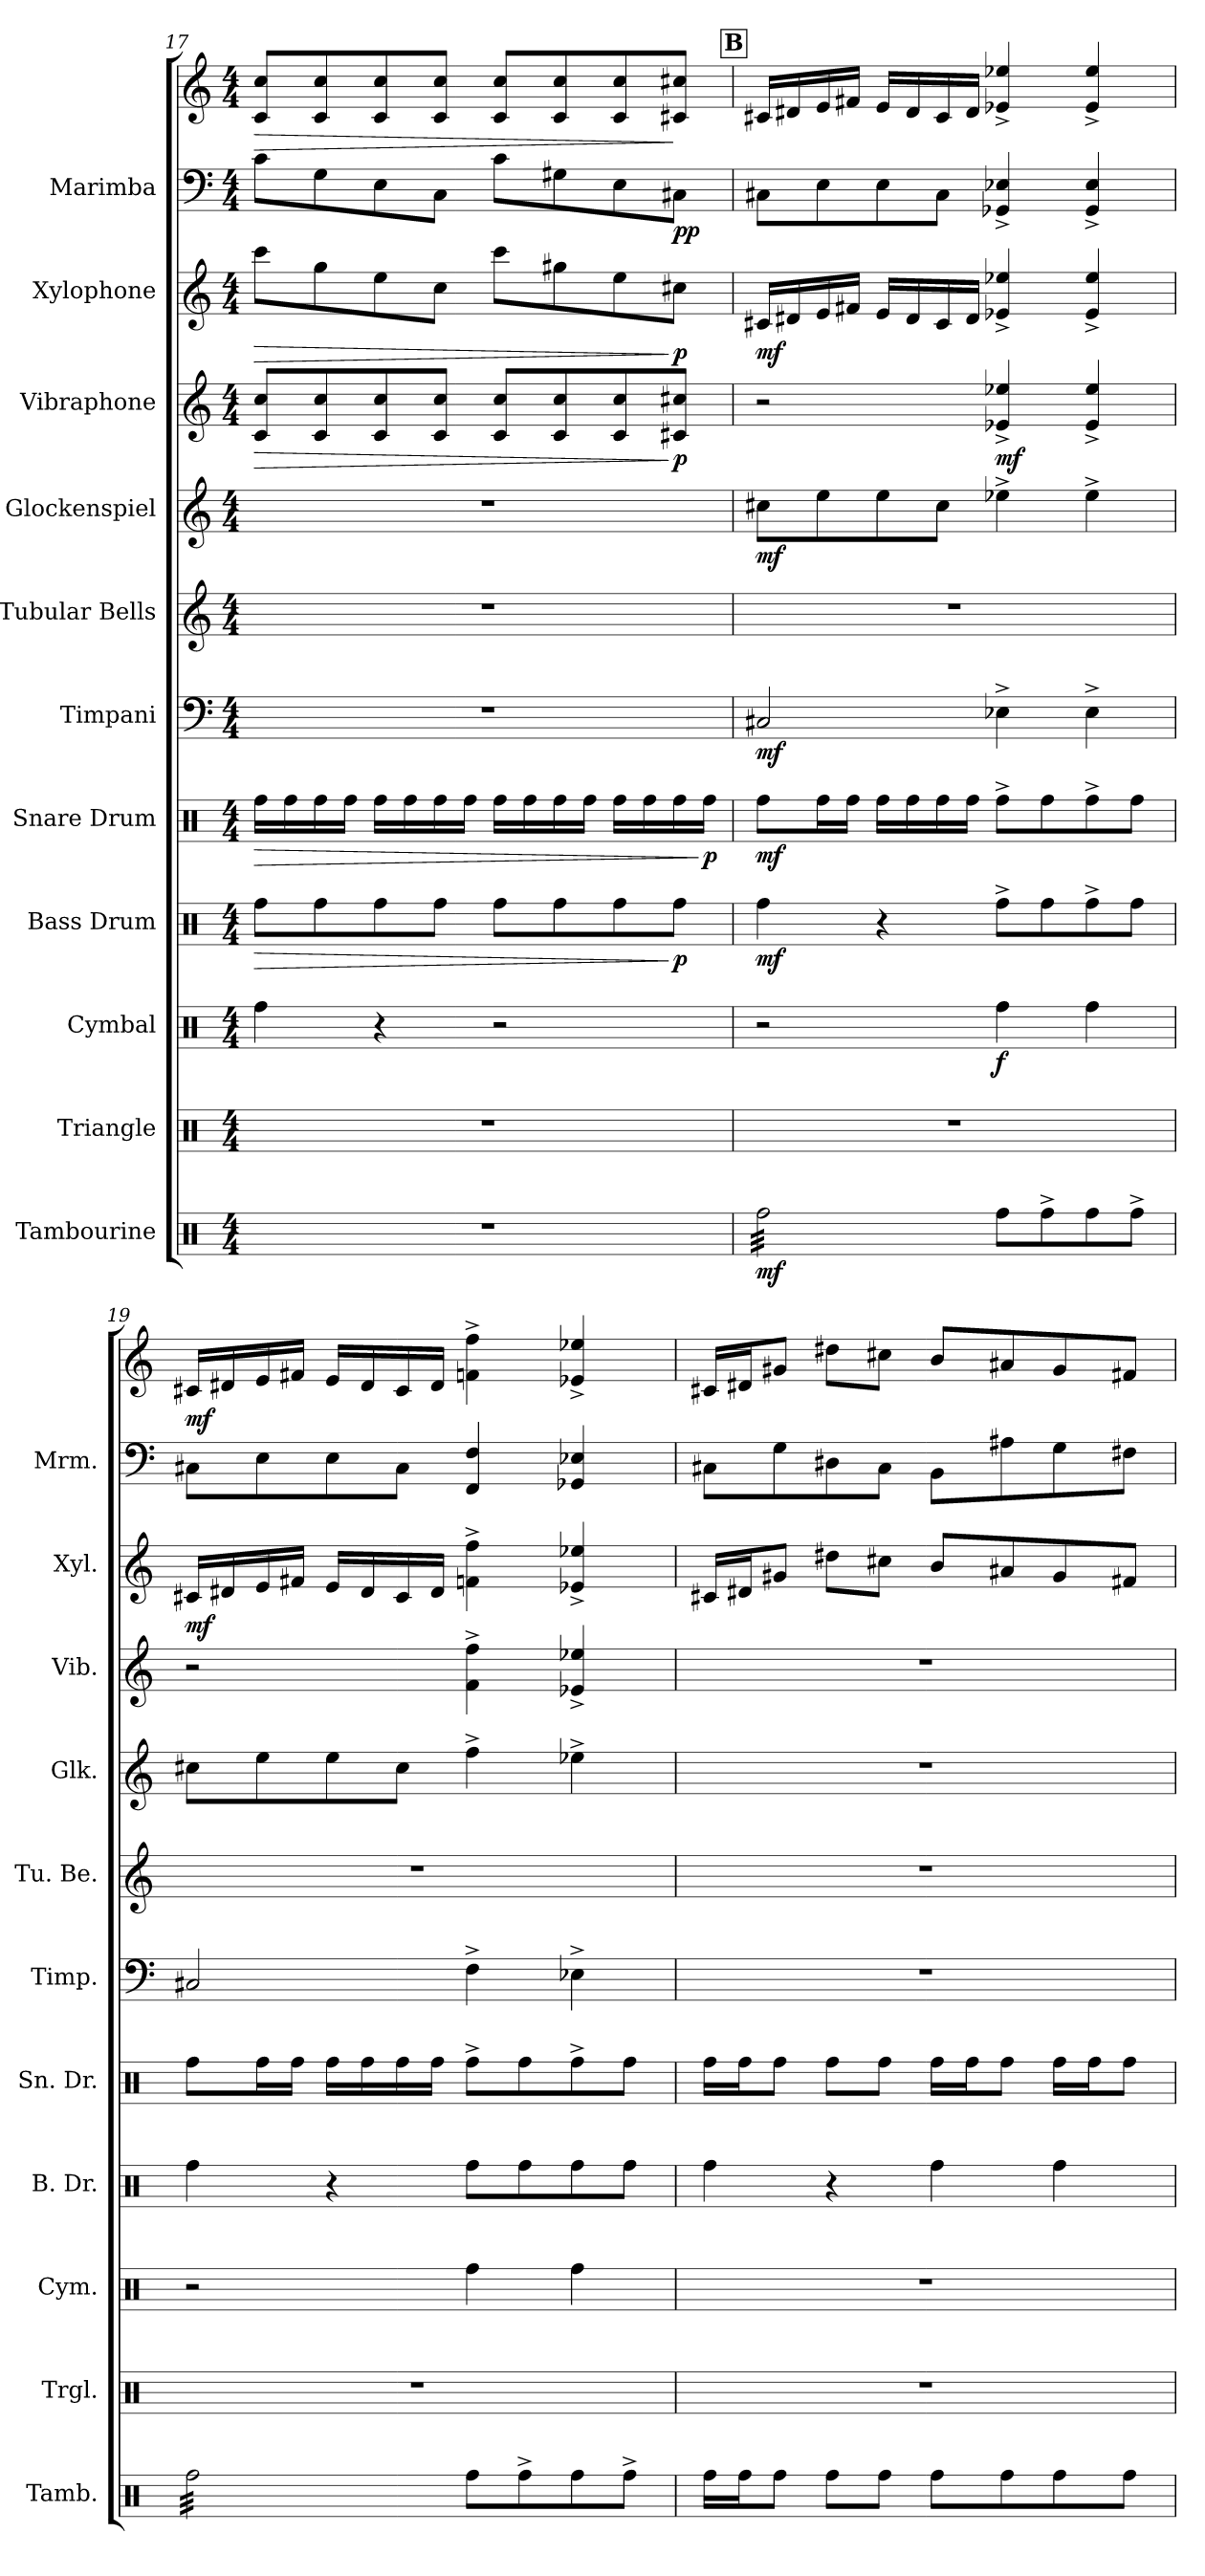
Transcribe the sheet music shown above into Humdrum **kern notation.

**kern	**dynam	**kern	**kern	**dynam	**kern	**dynam	**kern	**dynam	**kern	**dynam	**kern	**kern	**dynam	**kern	**dynam	**kern	**dynam	**kern	**kern	**dynam
*part11	*part11	*part10	*part9	*part9	*part8	*part8	*part7	*part7	*part6	*part6	*part5	*part4	*part4	*part3	*part3	*part2	*part2	*part1	*part1	*part1
*staff12	*staff12	*staff11	*staff10	*staff10	*staff9	*staff9	*staff8	*staff8	*staff7	*staff7	*staff6	*staff5	*staff5	*staff4	*staff4	*staff3	*staff3	*staff2	*staff1	*staff1/2
*I"Tambourine	*	*I"Triangle	*I"Cymbal	*	*I"Bass Drum	*	*I"Snare Drum	*	*I"Timpani	*	*I"Tubular Bells	*I"Glockenspiel	*	*I"Vibraphone	*	*I"Xylophone	*	*I"Marimba	*	*
*I'Tamb.	*	*I'Trgl.	*I'Cym.	*	*I'B. Dr.	*	*I'Sn. Dr.	*	*I'Timp.	*	*I'Tu. Be.	*I'Glk.	*	*I'Vib.	*	*I'Xyl.	*	*I'Mrm.	*	*
!!LO:PB:g=z
*clefX	*	*clefX	*clefX	*	*clefX	*	*clefX	*	*clefF4	*	*clefG2	*clefG2	*	*clefG2	*	*clefG2	*	*clefF4	*clefG2	*
*	*	*	*	*	*	*	*	*	*	*	*	*ITrd-14c-24	*	*	*	*ITrd-7c-12	*	*	*	*
*k[]	*	*k[]	*k[]	*	*k[]	*	*k[]	*	*k[]	*	*k[]	*k[]	*	*k[]	*	*k[]	*	*k[]	*k[]	*
*M4/4	*	*M4/4	*M4/4	*	*M4/4	*	*M4/4	*	*M4/4	*	*M4/4	*M4/4	*	*M4/4	*	*M4/4	*	*M4/4	*M4/4	*
=17	=17	=17	=17	=17	=17	=17	=17	=17	=17	=17	=17	=17	=17	=17	=17	=17	=17	=17	=17	=17
!	!	!	!	!	!	!LO:HP:b	!	!LO:HP:b	!	!	!	!	!	!	!LO:HP:b	!	!LO:HP:b	!	!	!LO:HP:b
1r	.	1r	4Rff\	.	8Rff\L	>	16Rff\LL	>	1r	.	1r	1r	.	8c/ 8cc/L	>	8cccc\L	>	8c\L	8c/ 8cc/L	>
.	.	.	.	.	.	.	16Rff\	.	.	.	.	.	.	.	.	.	.	.	.	.
.	.	.	.	.	8Rff\	.	16Rff\	.	.	.	.	.	.	8c/ 8cc/	.	8ggg\	.	8G\	8c/ 8cc/	.
.	.	.	.	.	.	.	16Rff\JJ	.	.	.	.	.	.	.	.	.	.	.	.	.
.	.	.	4r	.	8Rff\	.	16Rff\LL	.	.	.	.	.	.	8c/ 8cc/	.	8eee\	.	8E\	8c/ 8cc/	.
.	.	.	.	.	.	.	16Rff\	.	.	.	.	.	.	.	.	.	.	.	.	.
.	.	.	.	.	8Rff\J	.	16Rff\	.	.	.	.	.	.	8c/ 8cc/J	.	8ccc\J	.	8C\J	8c/ 8cc/J	.
.	.	.	.	.	.	.	16Rff\JJ	.	.	.	.	.	.	.	.	.	.	.	.	.
.	.	.	2r	.	8Rff\L	.	16Rff\LL	.	.	.	.	.	.	8c/ 8cc/L	.	8cccc\L	.	8c\L	8c/ 8cc/L	.
.	.	.	.	.	.	.	16Rff\	.	.	.	.	.	.	.	.	.	.	.	.	.
.	.	.	.	.	8Rff\	.	16Rff\	.	.	.	.	.	.	8c/ 8cc/	.	8ggg#X\	.	8G#X\	8c/ 8cc/	.
.	.	.	.	.	.	.	16Rff\JJ	.	.	.	.	.	.	.	.	.	.	.	.	.
.	.	.	.	.	8Rff\	.	16Rff\LL	.	.	.	.	.	.	8c/ 8cc/	.	8eee\	.	8E\	8c/ 8cc/	.
.	.	.	.	.	.	.	16Rff\	.	.	.	.	.	.	.	.	.	.	.	.	.
!	!	!	!	!	!	!LO:DY:n=1:b	!	!	!	!	!	!	!	!	!LO:DY:n=1:b	!	!LO:DY:n=1:b	!	!	!LO:DY:n=1:b=2
!	!	!	!	!	!	!	!	!	!	!	!	!	!	!	!	!	!	!	!	!LO:DY:n=2:b
.	.	.	.	.	8Rff\J	] p	16Rff\	.	.	.	.	.	.	8c#X/ 8cc#X/J	] p	8ccc#X\J	] p	8C#X\J	8c#X/ 8cc#X/J	] p p
!	!	!	!	!	!	!	!	!LO:DY:n=1:b	!	!	!	!	!	!	!	!	!	!	!	!
.	.	.	.	.	.	.	16Rff\JJ	] p	.	.	.	.	.	.	.	.	.	.	.	.
!!LO:REH:place=s1:a:B:fs=14:t=B
=18	=18	=18	=18	=18	=18	=18	=18	=18	=18	=18	=18	=18	=18	=18	=18	=18	=18	=18	=18	=18
!	!LO:DY:b	!	!	!	!	!LO:DY:b	!	!LO:DY:b	!	!LO:DY:b	!	!	!LO:DY:b	!	!	!	!LO:DY:b	!	!	!LO:DY:b=2
!	!	!	!	!	!	!	!	!	!	!	!	!	!	!	!	!	!	!	!	!LO:DY:n=1:b
*tremolo	*	*	*	*	*	*	*	*	*	*	*	*	*	*	*	*	*	*	*	*
32Rff\LLL	mf	1r	2r	.	4Rff\	mf	8Rff\L	mf	2C#X/	mf	1r	8cccc#X\L	mf	2r	.	16cc#X/LL	mf	8C#X\L	16c#X/LL	mf mf
32Rff\	.	.	.	.	.	.	.	.	.	.	.	.	.	.	.	.	.	.	.	.
32Rff\	.	.	.	.	.	.	.	.	.	.	.	.	.	.	.	16dd#X/	.	.	16d#X/	.
32Rff\	.	.	.	.	.	.	.	.	.	.	.	.	.	.	.	.	.	.	.	.
32Rff\	.	.	.	.	.	.	16Rff\L	.	.	.	.	8eeee\	.	.	.	16ee/	.	8E\	16e/	.
32Rff\	.	.	.	.	.	.	.	.	.	.	.	.	.	.	.	.	.	.	.	.
32Rff\	.	.	.	.	.	.	16Rff\JJ	.	.	.	.	.	.	.	.	16ff#X/JJ	.	.	16f#X/JJ	.
32Rff\	.	.	.	.	.	.	.	.	.	.	.	.	.	.	.	.	.	.	.	.
32Rff\	.	.	.	.	4r	.	16Rff\LL	.	.	.	.	8eeee\	.	.	.	16ee/LL	.	8E\	16e/LL	.
32Rff\	.	.	.	.	.	.	.	.	.	.	.	.	.	.	.	.	.	.	.	.
32Rff\	.	.	.	.	.	.	16Rff\	.	.	.	.	.	.	.	.	16dd#/	.	.	16d#/	.
32Rff\	.	.	.	.	.	.	.	.	.	.	.	.	.	.	.	.	.	.	.	.
32Rff\	.	.	.	.	.	.	16Rff\	.	.	.	.	8cccc#\J	.	.	.	16cc#/	.	8C#\J	16c#/	.
32Rff\	.	.	.	.	.	.	.	.	.	.	.	.	.	.	.	.	.	.	.	.
32Rff\	.	.	.	.	.	.	16Rff\JJ	.	.	.	.	.	.	.	.	16dd#/JJ	.	.	16d#/JJ	.
32Rff\JJJ	.	.	.	.	.	.	.	.	.	.	.	.	.	.	.	.	.	.	.	.
*Xtremolo	*	*	*	*	*	*	*	*	*	*	*	*	*	*	*	*	*	*	*	*
!	!	!	!	!LO:DY:b	!	!	!	!	!	!	!	!	!	!	!LO:DY:b	!	!	!	!	!
8Rff\L	.	.	4Rff\	f	8Rff^\L	.	8Rff^\L	.	4E-X^\	.	.	4eeee-X^\	.	4e-X/^ 4ee-X/^	mf	4ee-X/^ 4eee-X/^	.	4GG-X/^ 4E-X/^	4e-X/^ 4ee-X/^	.
8Rff^\	.	.	.	.	8Rff\	.	8Rff\	.	.	.	.	.	.	.	.	.	.	.	.	.
8Rff\	.	.	4Rff\	.	8Rff^\	.	8Rff^\	.	4E-^\	.	.	4eeee-^\	.	4e-/^ 4ee-/^	.	4ee-/^ 4eee-/^	.	4GG-/^ 4E-/^	4e-/^ 4ee-/^	.
8Rff^\J	.	.	.	.	8Rff\J	.	8Rff\J	.	.	.	.	.	.	.	.	.	.	.	.	.
!!LO:PB:g=z
=19	=19	=19	=19	=19	=19	=19	=19	=19	=19	=19	=19	=19	=19	=19	=19	=19	=19	=19	=19	=19
!	!	!	!	!	!	!	!	!	!	!	!	!	!	!	!	!	!LO:DY:b	!	!	!LO:DY:b
*tremolo	*	*	*	*	*	*	*	*	*	*	*	*	*	*	*	*	*	*	*	*
32Rff\LLL	.	1r	2r	.	4Rff\	.	8Rff\L	.	2C#X/	.	1r	8cccc#X\L	.	2r	.	16cc#X/LL	mf	8C#X\L	16c#X/LL	mf
32Rff\	.	.	.	.	.	.	.	.	.	.	.	.	.	.	.	.	.	.	.	.
32Rff\	.	.	.	.	.	.	.	.	.	.	.	.	.	.	.	16dd#X/	.	.	16d#X/	.
32Rff\	.	.	.	.	.	.	.	.	.	.	.	.	.	.	.	.	.	.	.	.
32Rff\	.	.	.	.	.	.	16Rff\L	.	.	.	.	8eeee\	.	.	.	16ee/	.	8E\	16e/	.
32Rff\	.	.	.	.	.	.	.	.	.	.	.	.	.	.	.	.	.	.	.	.
32Rff\	.	.	.	.	.	.	16Rff\JJ	.	.	.	.	.	.	.	.	16ff#X/JJ	.	.	16f#X/JJ	.
32Rff\	.	.	.	.	.	.	.	.	.	.	.	.	.	.	.	.	.	.	.	.
32Rff\	.	.	.	.	4r	.	16Rff\LL	.	.	.	.	8eeee\	.	.	.	16ee/LL	.	8E\	16e/LL	.
32Rff\	.	.	.	.	.	.	.	.	.	.	.	.	.	.	.	.	.	.	.	.
32Rff\	.	.	.	.	.	.	16Rff\	.	.	.	.	.	.	.	.	16dd#/	.	.	16d#/	.
32Rff\	.	.	.	.	.	.	.	.	.	.	.	.	.	.	.	.	.	.	.	.
32Rff\	.	.	.	.	.	.	16Rff\	.	.	.	.	8cccc#\J	.	.	.	16cc#/	.	8C#\J	16c#/	.
32Rff\	.	.	.	.	.	.	.	.	.	.	.	.	.	.	.	.	.	.	.	.
32Rff\	.	.	.	.	.	.	16Rff\JJ	.	.	.	.	.	.	.	.	16dd#/JJ	.	.	16d#/JJ	.
32Rff\JJJ	.	.	.	.	.	.	.	.	.	.	.	.	.	.	.	.	.	.	.	.
*Xtremolo	*	*	*	*	*	*	*	*	*	*	*	*	*	*	*	*	*	*	*	*
8Rff\L	.	.	4Rff\	.	8Rff\L	.	8Rff^\L	.	4F^\	.	.	4ffff^\	.	4f\^ 4ff\^	.	4ffn\^ 4fff\^	.	4FF/ 4F/	4fn\^ 4ff\^	.
8Rff^\	.	.	.	.	8Rff\	.	8Rff\	.	.	.	.	.	.	.	.	.	.	.	.	.
8Rff\	.	.	4Rff\	.	8Rff\	.	8Rff^\	.	4E-X^\	.	.	4eeee-X^\	.	4e-X/^ 4ee-X/^	.	4ee-X/^ 4eee-X/^	.	4GG-X/ 4E-X/	4e-X/^ 4ee-X/^	.
8Rff^\J	.	.	.	.	8Rff\J	.	8Rff\J	.	.	.	.	.	.	.	.	.	.	.	.	.
=20	=20	=20	=20	=20	=20	=20	=20	=20	=20	=20	=20	=20	=20	=20	=20	=20	=20	=20	=20	=20
16Rff\LL	.	1r	1r	.	4Rff\	.	16Rff\LL	.	1r	.	1r	1r	.	1r	.	16cc#X/LL	.	8C#X\L	16c#X/LL	.
16Rff\J	.	.	.	.	.	.	16Rff\J	.	.	.	.	.	.	.	.	16dd#X/J	.	.	16d#X/J	.
8Rff\J	.	.	.	.	.	.	8Rff\J	.	.	.	.	.	.	.	.	8gg#X/J	.	8G\	8g#X/J	.
8Rff\L	.	.	.	.	4r	.	8Rff\L	.	.	.	.	.	.	.	.	8ddd#X\L	.	8D#X\	8dd#X\L	.
8Rff\J	.	.	.	.	.	.	8Rff\J	.	.	.	.	.	.	.	.	8ccc#X\J	.	8C#\J	8cc#X\J	.
8Rff\L	.	.	.	.	4Rff\	.	16Rff\LL	.	.	.	.	.	.	.	.	8bb/L	.	8BB\L	8b/L	.
.	.	.	.	.	.	.	16Rff\J	.	.	.	.	.	.	.	.	.	.	.	.	.
8Rff\	.	.	.	.	.	.	8Rff\J	.	.	.	.	.	.	.	.	8aa#X/	.	8A#X\	8a#X/	.
8Rff\	.	.	.	.	4Rff\	.	16Rff\LL	.	.	.	.	.	.	.	.	8gg#/	.	8G\	8g#/	.
.	.	.	.	.	.	.	16Rff\J	.	.	.	.	.	.	.	.	.	.	.	.	.
8Rff\J	.	.	.	.	.	.	8Rff\J	.	.	.	.	.	.	.	.	8ff#X/J	.	8F#X\J	8f#X/J	.
=	=	=	=	=	=	=	=	=	=	=	=	=	=	=	=	=	=	=	=	=
*-	*-	*-	*-	*-	*-	*-	*-	*-	*-	*-	*-	*-	*-	*-	*-	*-	*-	*-	*-	*-
